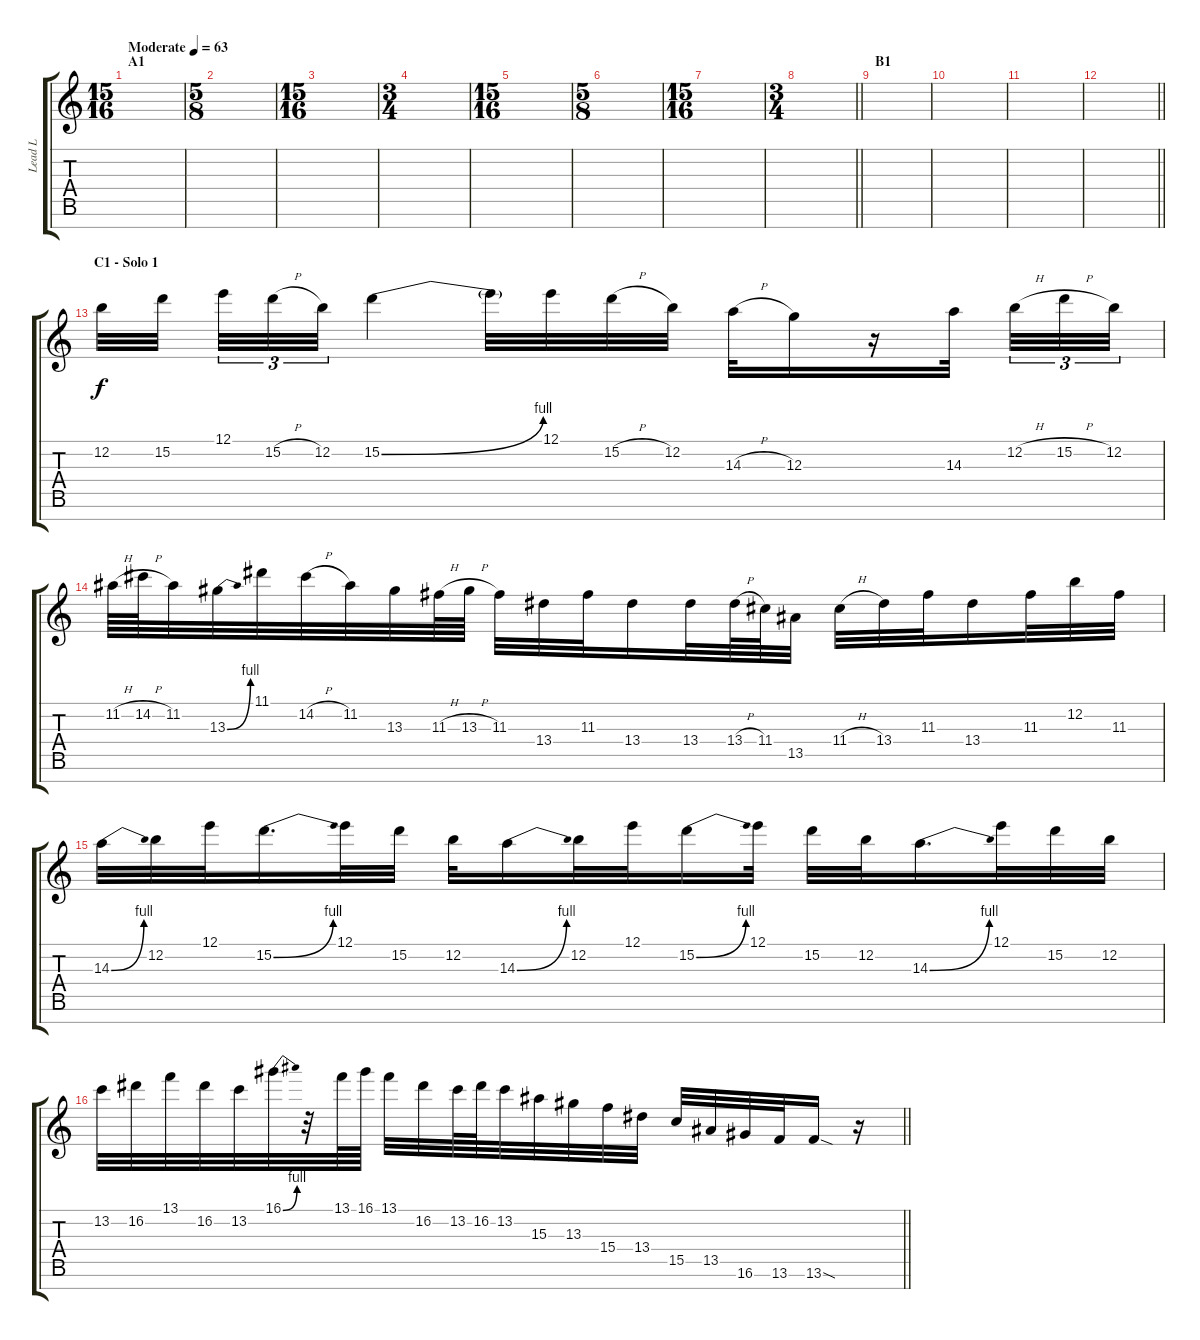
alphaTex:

\track ("Lead L" "Lead L") {instrument overdrivenguitar}
\staff {score tabs}
\tuning (E4 B3 G3 D3 A2 E2 B1) {hide}
\ts (15 16)
\section ("" "A1")
\tempo (63 "Moderate")
\clef g2
\ks c
|
\ts (5 8)
|
\ts (15 16)
|
\ts (3 4)
|
\ts (15 16)
|
\ts (5 8)
|
\ts (15 16)
|
\ts (3 4)
\barLineRight lightlight
|
\section ("" "B1")
|
|
|
\barLineRight lightlight
|
\section ("" "C1 - Solo 1")
12.2.32{instrument lead5charang} 15.2.32{beam splitsecondary} 12.1.32{tu (3 2)} 15.2{h}.32{tu (3 2)} 12.2.32{tu (3 2)} 15.2{be (bend 0 0 60 4)}.4 15.2{t}.32 12.1.32 15.2{h}.32 12.2.32 14.3{h}.32 12.3.16 r.16 14.3.32{beam splitsecondary} 12.2{h}.32{tu (3 2)} 15.2{h}.32{tu (3 2)} 12.2.32{tu (3 2)} |
11.2{h}.64 14.2{h}.64 11.2.32 13.3{be (bend 0 0 60 4)}.32 11.1.32 14.2{h}.32 11.2.32 13.3.32 11.3{h}.64 13.3{h}.64 11.3.32 13.4.32 11.3.32 13.4.16 13.4.32 13.4{h}.64 11.4.64 13.5.32 11.4{h}.32 13.4.32 11.3.32 13.4.16 11.3.32 12.2.32 11.3.32 |
14.3{be (bend 0 0 60 4)}.32 12.2.32 12.1.32 15.2{be (bend 0 0 60 4)}.16{d} 12.1.32 15.2.32 12.2.32 14.3{be (bend 0 0 60 4)}.16 12.2.32 12.1.32 15.2{be (bend 0 0 60 4)}.16 12.1.32 15.2.32 12.2.32 14.3{be (bend 0 0 60 4)}.16{d} 12.1.32 15.2.32 12.2.32 |
\barLineRight lightlight
13.2.32 16.2.32 13.1.32 16.2.32 13.2.32 16.1{be (bend 0 0 60 4)}.32 r.32 13.1.64 16.1.64 13.1.32 16.2.32 13.2.64 16.2.64 13.2.32 15.3.32 13.3.32 15.4.32 13.4.32 15.5.32 13.5.32 16.6.32 13.6.32 13.6{sod}.16 r.16
